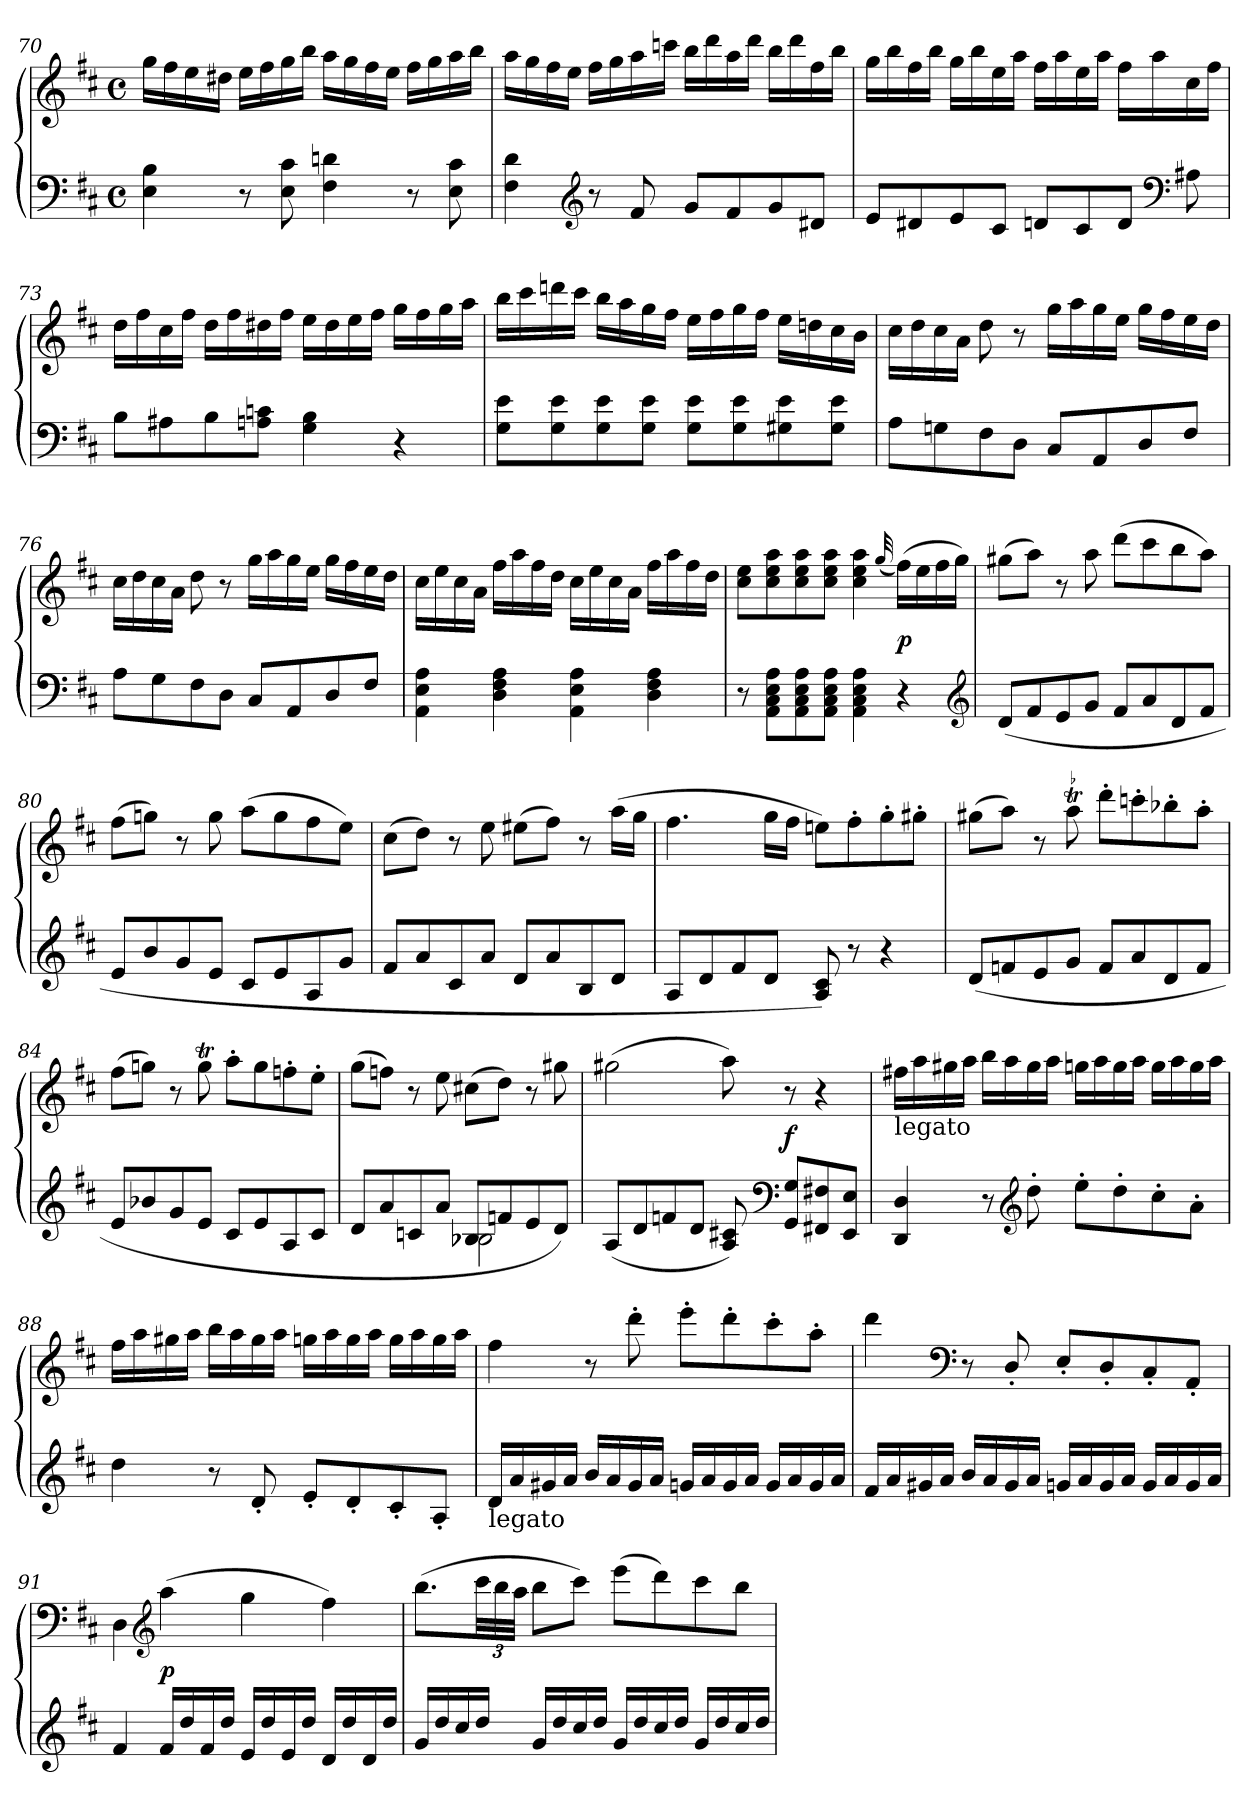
**kern	**kern	**dynam
*part1	*part1	*part1
*staff2	*staff1	*staff1/2
*clefF4	*clefG2	*
*k[f#c#]	*k[f#c#]	*
*M4/4	*M4/4	*
*met(c)	*met(c)	*
=70	=70	=70
4E 4B	16ggLL	.
.	16ff#	.
.	16ee	.
.	16dd#XJJ	.
8r	16eeLL	.
.	16ff#	.
8E 8c#	16gg	.
.	16bbJJ	.
4F# 4dn	16aaLL	.
.	16gg	.
.	16ff#	.
.	16eeJJ	.
8r	16ff#LL	.
.	16gg	.
8E 8c#	16aa	.
.	16bbJJ	.
=71	=71	=71
4F# 4d	16aaLL	.
.	16gg	.
.	16ff#	.
.	16eeJJ	.
*clefG2	*	*
8r	16ff#LL	.
.	16gg	.
8f#	16aa	.
.	16cccnJJ	.
8gL	16bbLL	.
.	16ddd	.
8f#	16aa	.
.	16dddJJ	.
8g	16bbLL	.
.	16ddd	.
8d#XJ	16ff#	.
.	16bbJJ	.
=72	=72	=72
8eL	16ggLL	.
.	16bb	.
8d#X	16ff#	.
.	16bbJJ	.
8e	16ggLL	.
.	16bb	.
8c#J	16ee	.
.	16aaJJ	.
8dnL	16ff#LL	.
.	16aa	.
8c#	16ee	.
.	16aaJJ	.
8dJ	16ff#LL	.
.	16aa	.
*clefF4	*	*
8A#X	16cc#	.
.	16ff#JJ	.
=73	=73	=73
8BL	16ddLL	.
.	16ff#	.
8A#X	16cc#	.
.	16ff#JJ	.
8B	16ddLL	.
.	16ff#	.
8An 8cnJ	16dd#X	.
.	16ff#JJ	.
4G 4B	16eeLL	.
.	16dd#	.
.	16ee	.
.	16ff#JJ	.
4r	16ggLL	.
.	16ff#	.
.	16gg	.
.	16aaJJ	.
=74	=74	=74
8G 8eL	16bbLL	.
.	16ccc#	.
8G 8e	16dddn	.
.	16ccc#JJ	.
8G 8e	16bbLL	.
.	16aa	.
8G 8eJ	16gg	.
.	16ff#JJ	.
8G 8eL	16eeLL	.
.	16ff#	.
8G 8e	16gg	.
.	16ff#JJ	.
8G#X 8e	16eeLL	.
.	16ddn	.
8G# 8eJ	16cc#	.
.	16bJJ	.
=75	=75	=75
8AL	16cc#LL	.
.	16dd	.
8Gn	16cc#	.
.	16aJJ	.
8F#	8dd	.
8DJ	8r	.
8C#L	16ggLL	.
.	16aa	.
8AA	16gg	.
.	16eeJJ	.
8D	16ggLL	.
.	16ff#	.
8F#J	16ee	.
.	16ddJJ	.
=76	=76	=76
8AL	16cc#LL	.
.	16dd	.
8G	16cc#	.
.	16aJJ	.
8F#	8dd	.
8DJ	8r	.
8C#L	16ggLL	.
.	16aa	.
8AA	16gg	.
.	16eeJJ	.
8D	16ggLL	.
.	16ff#	.
8F#J	16ee	.
.	16ddJJ	.
=77	=77	=77
4AA 4E 4A	16cc#LL	.
.	16ee	.
.	16cc#	.
.	16aJJ	.
4D 4F# 4A	16ff#LL	.
.	16aa	.
.	16ff#	.
.	16ddJJ	.
4AA 4E 4A	16cc#LL	.
.	16ee	.
.	16cc#	.
.	16aJJ	.
4D 4F# 4A	16ff#LL	.
.	16aa	.
.	16ff#	.
.	16ddJJ	.
=78	=78	=78
8r	8cc# 8eeL	.
8AA 8C# 8E 8AL	8cc# 8ee 8aa	.
8AA 8C# 8E 8A	8cc# 8ee 8aa	.
8AA 8C# 8E 8AJ	8cc# 8ee 8aaJ	.
4AA 4C# 4E 4A	4cc# 4ee 4aa	.
.	(32qqgg/	.
4r	(16ff#LL)	p
.	16ee	.
.	16ff#	.
.	16ggJJ)	.
*clefG2	*	*
=79	=79	=79
(8dL	(8gg#XL	.
8f#	8aaJ)	.
8e	8r	.
8gJ	8aa	.
8f#L	(8dddL	.
8a	8ccc#	.
8d	8bb	.
8f#J	8aaJ)	.
=80	=80	=80
8eL	(8ff#L	.
8b	8ggnJ)	.
8g	8r	.
8eJ	8gg	.
8c#L	(8aaL	.
8e	8gg	.
8A	8ff#	.
8gJ	8eeJ)	.
=81	=81	=81
8f#L	(8cc#L	.
8a	8ddJ)	.
8c#	8r	.
8aJ	8ee	.
8dL	(8ee#XL	.
8a	8ff#J)	.
8B	8r	.
8dJ	(16aaLL	.
.	16ggJJ	.
=82	=82	=82
8AL	4.ff#	.
8d	.	.
8f#	.	.
8dJ	16ggLL	.
.	16ff#JJ	.
8A 8c#)	8eenL)	.
8r	8ff#'	.
4r	8gg'	.
.	8gg#X'J	.
=83	=83	=83
(8dL	(8gg#XL	.
8fn	8aaJ)	.
8e	8r	.
!	!LO:TR:acc=-	!
8gJ	8aat	.
8fL	8ddd'L	.
8a	8cccn'	.
8d	8bb-X'	.
8fJ	8aa'J	.
=84	=84	=84
8eL	(8ff#L	.
8b-X	8ggnJ)	.
8g	8r	.
8eJ	8ggT	.
8c#L	8aa'L	.
8e	8gg	.
8A	8ffn'	.
8c#J	8ee'J	.
=85	=85	=85
*^	*	*
8dL	2ryy	(8ggL	.
8a	.	8ffnJ)	.
8cn	.	8r	.
8aJ	.	8ee	.
8B-XL	2B-X	(8cc#XL	.
8fn	.	8ddJ)	.
8e	.	8r	.
8dJ)	.	8gg#X	.
*v	*v	*	*
=86	=86	=86
(8AL	(2gg#X	.
8d	.	.
8fn	.	.
8dJ	.	.
8A 8c#X)	8aa)	.
*clefF4	*	*
8GG 8GL	8r	f
8FF#X 8F#X	4r	.
8EE 8EJ	.	.
=87	=87	=87
!	!LO:TX:b:t=legato	!
4DD 4D	16ff#XLL	.
.	16aa	.
.	16gg#X	.
.	16aaJJ	.
8r	16bbLL	.
.	16aa	.
*clefG2	*	*
8dd'	16gg#	.
.	16aaJJ	.
8ee'L	16ggnLL	.
.	16aa	.
8dd'	16gg	.
.	16aaJJ	.
8cc#'	16ggLL	.
.	16aa	.
8a'J	16gg	.
.	16aaJJ	.
=88	=88	=88
4dd	16ff#LL	.
.	16aa	.
.	16gg#X	.
.	16aaJJ	.
8r	16bbLL	.
.	16aa	.
8d'	16gg#	.
.	16aaJJ	.
8e'L	16ggnLL	.
.	16aa	.
8d'	16gg	.
.	16aaJJ	.
8c#'	16ggLL	.
.	16aa	.
8A'J	16gg	.
.	16aaJJ	.
=89	=89	=89
!LO:TX:b:t=legato	!	!
16dLL	4ff#	.
16a	.	.
16g#X	.	.
16aJJ	.	.
16bLL	8r	.
16a	.	.
16g#	8ddd'	.
16aJJ	.	.
16gnLL	8eee'L	.
16a	.	.
16g	8ddd'	.
16aJJ	.	.
16gLL	8ccc#'	.
16a	.	.
16g	8aa'J	.
16aJJ	.	.
=90	=90	=90
16f#LL	4ddd	.
16a	.	.
16g#X	.	.
16aJJ	.	.
*	*clefF4	*
16bLL	8r	.
16a	.	.
16g#	8D'/	.
16aJJ	.	.
16gnLL	8E'L	.
16a	.	.
16g	8D'	.
16aJJ	.	.
16gLL	8C#'	.
16a	.	.
16g	8AA'J	.
16aJJ	.	.
=91	=91	=91
4f#	4D	.
*	*clefG2	*
16f#LL	(4aa	p
16dd	.	.
16f#	.	.
16ddJJ	.	.
16eLL	4gg	.
16dd	.	.
16e	.	.
16ddJJ	.	.
16dLL	4ff#)	.
16dd	.	.
16d	.	.
16ddJJ	.	.
=92	=92	=92
16g/LL	(8.bbL	.
16dd/	.	.
16cc#/	.	.
16dd/JJ	48ccc#LL	.
.	48bb	.
.	48aaJJJ	.
16g/LL	8bbL	.
16dd/	.	.
16cc#/	8ccc#J)	.
16dd/JJ	.	.
16g/LL	(8eeeL	.
16dd/	.	.
16cc#/	8ddd)	.
16dd/JJ	.	.
16g/LL	8ccc#	.
16dd/	.	.
16cc#/	8bbJ	.
16dd/JJ	.	.
=	=	=
*-	*-	*-
